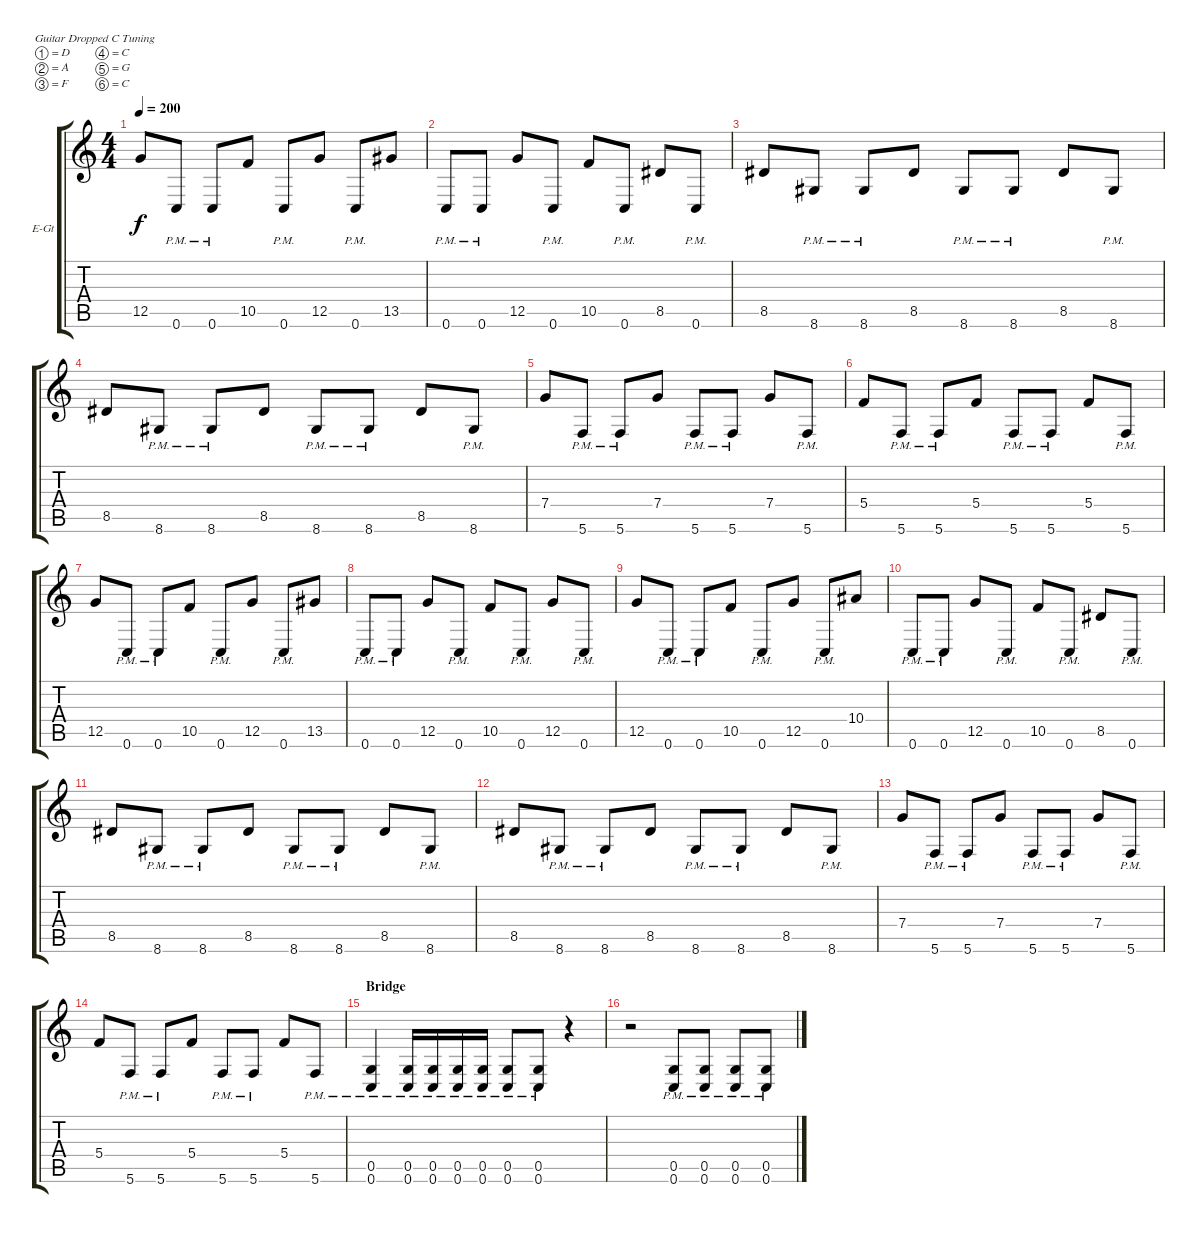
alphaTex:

\defaultSystemsLayout 4
\bracketExtendMode groupsimilarinstruments
\firstSystemTrackNameOrientation horizontal
\otherSystemsTrackNameOrientation horizontal
\track ("Guitar 2" "E-Gt") {instrument distortionguitar}
\staff {score tabs}
\tuning (D4 A3 F3 C3 G2 C2)
\ts (4 4)
\tempo 200
\clef g2
\ks c
12.5.8{dy f} 0.6{pm}.8 0.6{pm}.8 10.5.8 0.6{pm}.8 12.5.8 0.6{pm}.8 13.5.8 |
0.6{pm}.8 0.6{pm}.8 12.5.8 0.6{pm}.8 10.5.8 0.6{pm}.8 8.5.8 0.6{pm}.8 |
8.5.8 8.6{pm}.8 8.6{pm}.8 8.5.8 8.6{pm}.8 8.6{pm}.8 8.5.8 8.6{pm}.8 |
8.5.8 8.6{pm}.8 8.6{pm}.8 8.5.8 8.6{pm}.8 8.6{pm}.8 8.5.8 8.6{pm}.8 |
7.4.8 5.6{pm}.8 5.6{pm}.8 7.4.8 5.6{pm}.8 5.6{pm}.8 7.4.8 5.6{pm}.8 |
5.4.8 5.6{pm}.8 5.6{pm}.8 5.4.8 5.6{pm}.8 5.6{pm}.8 5.4.8 5.6{pm}.8 |
12.5.8 0.6{pm}.8 0.6{pm}.8 10.5.8 0.6{pm}.8 12.5.8 0.6{pm}.8 13.5.8 |
0.6{pm}.8 0.6{pm}.8 12.5.8 0.6{pm}.8 10.5.8 0.6{pm}.8 12.5.8 0.6{pm}.8 |
12.5.8 0.6{pm}.8 0.6{pm}.8 10.5.8 0.6{pm}.8 12.5.8 0.6{pm}.8 10.4.8 |
0.6{pm}.8 0.6{pm}.8 12.5.8 0.6{pm}.8 10.5.8 0.6{pm}.8 8.5.8 0.6{pm}.8 |
8.5.8 8.6{pm}.8 8.6{pm}.8 8.5.8 8.6{pm}.8 8.6{pm}.8 8.5.8 8.6{pm}.8 |
8.5.8 8.6{pm}.8 8.6{pm}.8 8.5.8 8.6{pm}.8 8.6{pm}.8 8.5.8 8.6{pm}.8 |
7.4.8 5.6{pm}.8 5.6{pm}.8 7.4.8 5.6{pm}.8 5.6{pm}.8 7.4.8 5.6{pm}.8 |
5.4.8 5.6{pm}.8 5.6{pm}.8 5.4.8 5.6{pm}.8 5.6{pm}.8 5.4.8 5.6{pm}.8 |
\section ("" "Bridge")
(0.6{pm} 0.5{pm}).4 (0.6{pm} 0.5{pm}).16 (0.6{pm} 0.5{pm}).16 (0.6{pm} 0.5{pm}).16 (0.6{pm} 0.5{pm}).16 (0.6{pm} 0.5{pm}).8 (0.6{pm} 0.5{pm}).8 r.4 |
r.2 (0.6{pm} 0.5{pm}).8 (0.6{pm} 0.5{pm}).8 (0.6{pm} 0.5{pm}).8 (0.6{pm} 0.5{pm}).8
